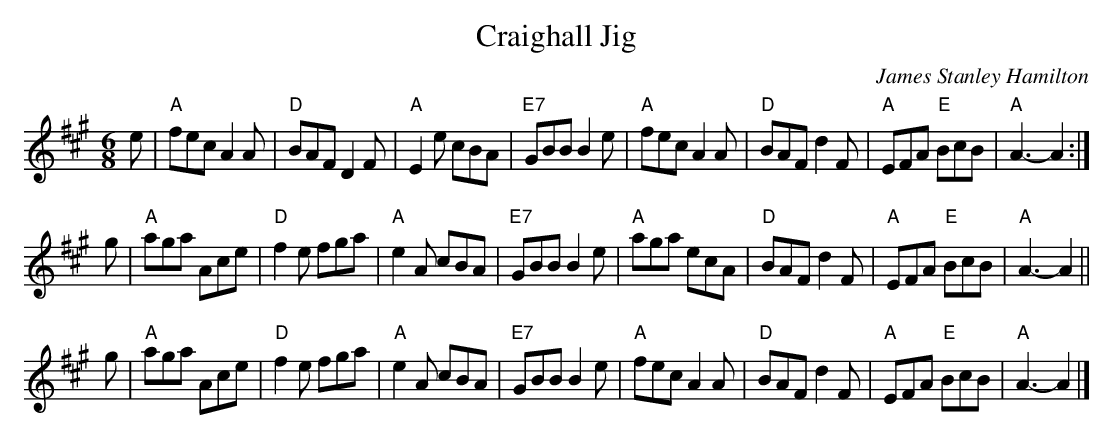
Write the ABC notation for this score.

X:1
T: Craighall Jig
C: James Stanley Hamilton
M: 6/8
L: 1/8
K: A
e |\
"A"fec A2A | "D"BAF D2F | "A"E2e    cBA | "E7"GBB B2e |\
"A"fec A2A | "D"BAF d2F | "A"EFA "E"BcB |  "A"A3- A2 :|
g |\
"A"aga Ace | "D"f2e fga | "A"e2A    cBA | "E7"GBB B2e |\
"A"aga ecA | "D"BAF d2F | "A"EFA "E"BcB |  "A"A3- A2 ||
g |\
"A"aga Ace | "D"f2e fga | "A"e2A    cBA | "E7"GBB B2e |\
"A"fec A2A | "D"BAF d2F | "A"EFA "E"BcB | "A"A3-  A2 |]
